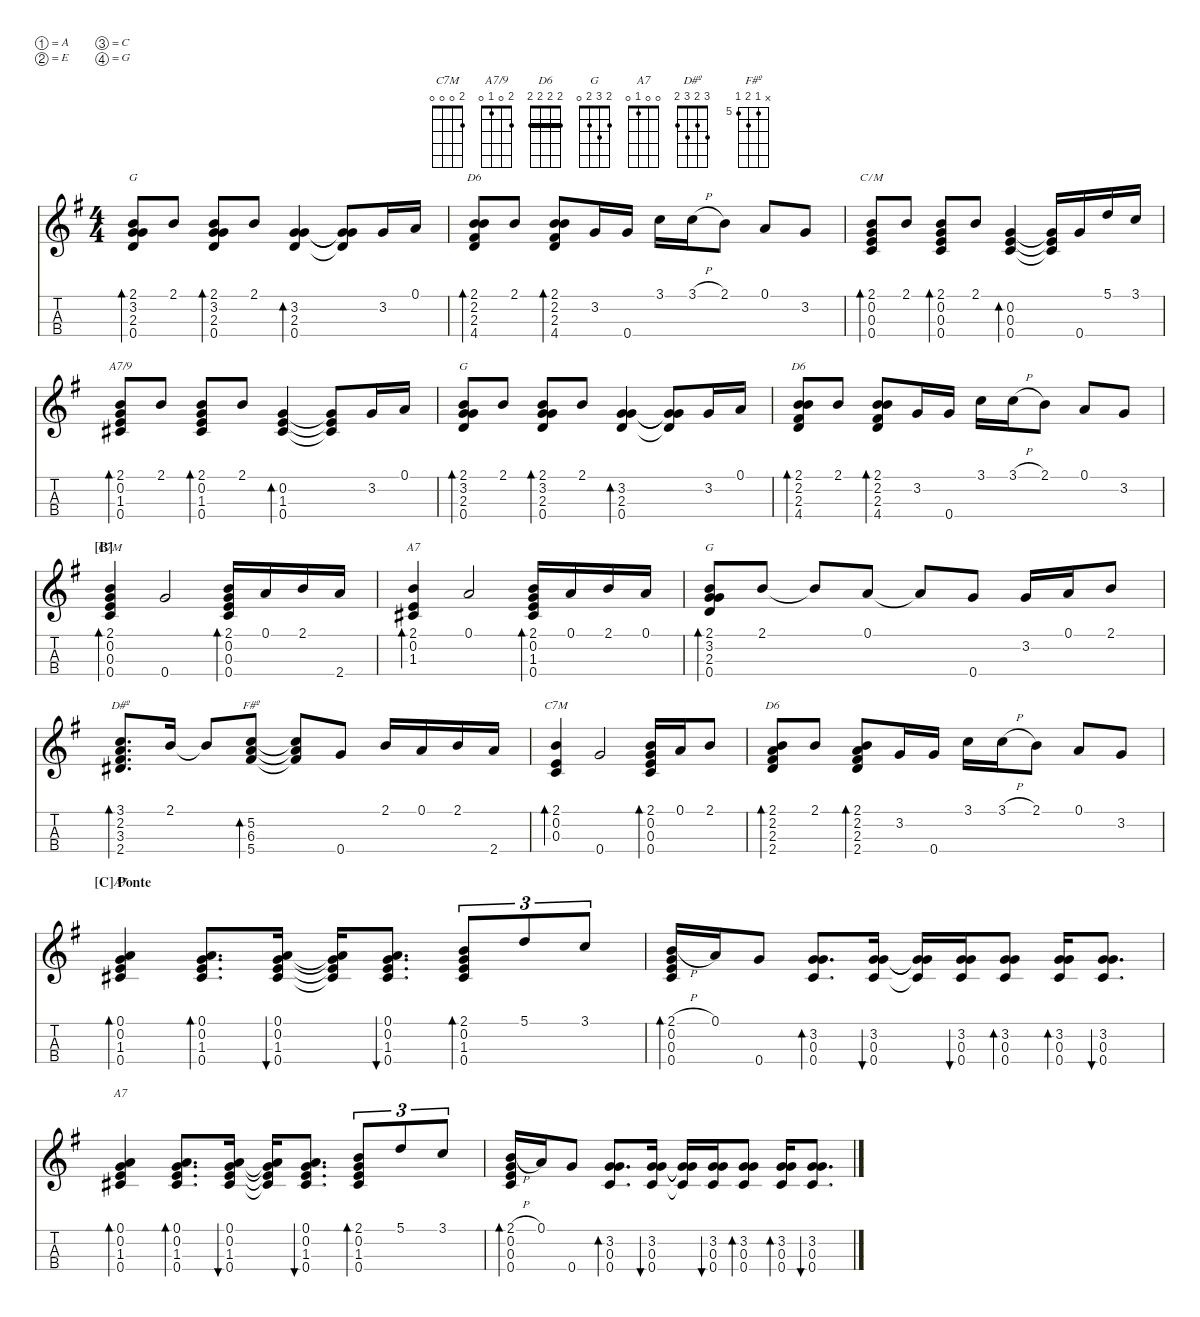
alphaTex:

\defaultSystemsLayout 4
\hideDynamics
\bracketExtendMode nobrackets
\otherSystemsTrackNameOrientation horizontal
\defaultBarNumberDisplay Hide
\track ("Ukulele" " ") {defaultSystemsLayout 4 instrument acousticguitarnylon}
\staff {score tabs}
\tuning (A4 E4 C4 G4)
\displaytranspose 0
\chord ("C7M" 2 0 0 0)
\chord ("A7/9" 2 0 1 0)
\chord ("D6" 2 2 2 4) {barre (2 2)}
\chord ("G" 2 3 2 0)
\chord ("A7" 2 0 1 x)
\chord ("D6" 2 2 2 2) {barre (2 2 2)}
\chord ("D#º" 3 2 3 2)
\chord ("F#º" x 5 6 5) {firstfret 5}
\chord ("A7" 0 0 1 0)
\ts (4 4)
\tempo (62 hide)
\clef g2
\ks g
(2.3{acc forcenatural} 3.2{acc forcenatural} 0.4{acc forcenatural} 2.1{acc forcenatural}).8{bd 48 ch "G" dy mf beam Up} 2.1{acc forcenatural}.8{beam Up} (2.3{acc forcenatural} 3.2{acc forcenatural} 0.4{acc forcenatural} 2.1{acc forcenatural}).8{bd 44 beam Up} 2.1{acc forcenatural}.8{beam Up} (2.3{acc forcenatural} 3.2{acc forcenatural} 0.4{acc forcenatural}).4{bd 42 beam Up} (3.2{t acc forcenatural} 2.3{t acc forcenatural} 0.4{t acc forcenatural}).8{beam Up} 3.2{acc forcenatural}.16{beam Up} 0.1{acc forcenatural}.16{beam Up} |
(2.3{acc forcenatural} 2.2{acc #} 4.4{acc forcenatural} 2.1{acc forcenatural}).8{bd 45 ch "D6" beam Up} 2.1{acc forcenatural}.8{beam Up} (2.3{acc forcenatural} 2.2{acc #} 4.4{acc forcenatural} 2.1{acc forcenatural}).8{bd 47 beam Up} 3.2{acc forcenatural}.16{beam Up} 0.4{acc forcenatural}.16{beam Up} 3.1{acc forcenatural}.16{beam Down} 3.1{h acc forcenatural}.16{beam Down} 2.1{acc forcenatural}.8{beam Down} 0.1{acc forcenatural}.8{beam Up} 3.2{acc forcenatural}.8{beam Up} |
(0.3{acc forcenatural} 0.2{acc forcenatural} 0.4{acc forcenatural} 2.1{acc forcenatural}).8{bd 47 ch "C7M" beam Up} 2.1{acc forcenatural}.8{beam Up} (0.3{acc forcenatural} 0.2{acc forcenatural} 0.4{acc forcenatural} 2.1{acc forcenatural}).8{bd 53 beam Up} 2.1{acc forcenatural}.8{beam Up} (0.3{acc forcenatural} 0.2{acc forcenatural} 0.4{acc forcenatural}).4{bd 52 beam Up} (0.2{t acc forcenatural} 0.3{t acc forcenatural} 0.4{t acc forcenatural}).16{beam Up} 0.4{acc forcenatural}.16{beam Up} 5.1{acc forcenatural}.16{beam Up} 3.1{acc forcenatural}.16{beam Up} |
(1.3{acc #} 0.2{acc forcenatural} 0.4{acc forcenatural} 2.1{acc forcenatural}).8{bd 48 ch "A7/9" beam Up} 2.1{acc forcenatural}.8{beam Up} (1.3{acc #} 0.2{acc forcenatural} 0.4{acc forcenatural} 2.1{acc forcenatural}).8{bd 47 beam Up} 2.1{acc forcenatural}.8{beam Up} (1.3{acc #} 0.2{acc forcenatural} 0.4{acc forcenatural}).4{bd 39 beam Up} (0.2{t acc forcenatural} 1.3{t acc #} 0.4{t acc forcenatural}).8{beam Up} 3.2{acc forcenatural}.16{beam Up} 0.1{acc forcenatural}.16{beam Up} |
(2.3{acc forcenatural} 3.2{acc forcenatural} 0.4{acc forcenatural} 2.1{acc forcenatural}).8{bd 48 ch "G" beam Up} 2.1{acc forcenatural}.8{beam Up} (2.3{acc forcenatural} 3.2{acc forcenatural} 0.4{acc forcenatural} 2.1{acc forcenatural}).8{bd 44 beam Up} 2.1{acc forcenatural}.8{beam Up} (2.3{acc forcenatural} 3.2{acc forcenatural} 0.4{acc forcenatural}).4{bd 42 beam Up} (3.2{t acc forcenatural} 2.3{t acc forcenatural} 0.4{t acc forcenatural}).8{beam Up} 3.2{acc forcenatural}.16{beam Up} 0.1{acc forcenatural}.16{beam Up} |
(2.3{acc forcenatural} 2.2{acc #} 4.4{acc forcenatural} 2.1{acc forcenatural}).8{bd 45 ch "D6" beam Up} 2.1{acc forcenatural}.8{beam Up} (2.3{acc forcenatural} 2.2{acc #} 4.4{acc forcenatural} 2.1{acc forcenatural}).8{bd 47 beam Up} 3.2{acc forcenatural}.16{beam Up} 0.4{acc forcenatural}.16{beam Up} 3.1{acc forcenatural}.16{beam Down} 3.1{h acc forcenatural}.16{beam Down} 2.1{acc forcenatural}.8{beam Down} 0.1{acc forcenatural}.8{beam Up} 3.2{acc forcenatural}.8{beam Up} |
\section ("B" "")
(0.3{acc forcenatural} 0.2{acc forcenatural} 0.4{acc forcenatural} 2.1{acc forcenatural}).4{bd 44 ch "C7M" beam Up} 0.4{acc forcenatural}.2{beam Up} (0.3{acc forcenatural} 0.2{acc forcenatural} 0.4{acc forcenatural} 2.1{acc forcenatural}).16{bd 34 beam Up} 0.1{acc forcenatural}.16{beam Up} 2.1{acc forcenatural}.16{beam Up} 2.4{acc forcenatural}.16{beam Up} |
(1.3{acc #} 0.2{acc forcenatural} 2.1{acc forcenatural}).4{bd 44 ch "A7" beam Up} 0.1{acc forcenatural}.2{beam Up} (1.3{acc #} 0.2{acc forcenatural} 0.4{acc forcenatural} 2.1{acc forcenatural}).16{bd 34 beam Up} 0.1{acc forcenatural}.16{beam Up} 2.1{acc forcenatural}.16{beam Up} 0.1{acc forcenatural}.16{beam Up} |
(2.3{acc forcenatural} 3.2{acc forcenatural} 0.4{acc forcenatural} 2.1{acc forcenatural}).8{bd 36 ch "G" beam Up} 2.1{acc forcenatural}.8{beam Up} 2.1{t acc forcenatural}.8{beam Up} 0.1{acc forcenatural}.8{beam Up} 0.1{t acc forcenatural}.8{beam Up} 0.4{acc forcenatural}.8{beam Up} 3.2{acc forcenatural}.16{beam Up} 0.1{acc forcenatural}.16{beam Up} 2.1{acc forcenatural}.8{beam Up} |
(3.3{acc #} 2.2{acc #} 2.4{acc forcenatural} 3.1{acc forcenatural}).8{d bd 35 ch "D#º" beam Up} 2.1{acc forcenatural}.16{beam Up} 2.1{t acc forcenatural}.8{beam Up} (6.3{acc #} 5.2{acc forcenatural} 5.4{acc forcenatural}).8{bd 34 ch "F#º" beam Up} (5.4{t acc forcenatural} 5.2{t acc forcenatural} 6.3{t acc #}).8{beam Up} 0.4{acc forcenatural}.8{beam Up} 2.1{acc forcenatural}.16{beam Up} 0.1{acc forcenatural}.16{beam Up} 2.1{acc forcenatural}.16{beam Up} 2.4{acc forcenatural}.16{beam Up} |
(0.3{acc forcenatural} 0.2{acc forcenatural} 2.1{acc forcenatural}).4{bd 39 ch "C7M" beam Up} 0.4{acc forcenatural}.2{beam Up} (0.3{acc forcenatural} 0.2{acc forcenatural} 0.4{acc forcenatural} 2.1{acc forcenatural}).16{bd 33 beam Up} 0.1{acc forcenatural}.16{beam Up} 2.1{acc forcenatural}.8{beam Up} |
(2.3{acc forcenatural} 2.2{acc #} 2.4{acc forcenatural} 2.1{acc forcenatural}).8{bd 37 ch "D6" beam Up} 2.1{acc forcenatural}.8{beam Up} (2.3{acc forcenatural} 2.2{acc #} 2.4{acc forcenatural} 2.1{acc forcenatural}).8{bd 36 beam Up} 3.2{acc forcenatural}.16{beam Up} 0.4{acc forcenatural}.16{beam Up} 3.1{acc forcenatural}.16{beam Down} 3.1{h acc forcenatural}.16{beam Down} 2.1{acc forcenatural}.8{beam Down} 0.1{acc forcenatural}.8{beam Up} 3.2{acc forcenatural}.8{beam Up} |
\section ("C" "Ponte")
(1.3{acc #} 0.2{acc forcenatural} 0.1{acc forcenatural} 0.4{acc forcenatural}).4{bd 44 ch "A7" beam Up} (1.3{acc #} 0.2{acc forcenatural} 0.1{acc forcenatural} 0.4{acc forcenatural}).8{d bd 44 beam Up} (1.3{acc #} 0.2{acc forcenatural} 0.1{acc forcenatural} 0.4{acc forcenatural}).16{bu 43 beam Up} (1.3{t acc #} 0.4{t acc forcenatural} 0.1{t acc forcenatural} 0.2{t acc forcenatural}).16{beam Up} (1.3{acc #} 0.2{acc forcenatural} 0.1{acc forcenatural} 0.4{acc forcenatural}).8{d bu 43 beam Up} (1.3{acc #} 0.2{acc forcenatural} 2.1{acc forcenatural} 0.4{acc forcenatural}).8{tu (3 2) bd 44 beam Up} 5.1{acc forcenatural}.8{tu (3 2) beam Up} 3.1{acc forcenatural}.8{tu (3 2) beam Up} |
(0.3{acc forcenatural} 0.2{acc forcenatural} 0.4{acc forcenatural} 2.1{h acc forcenatural}).16{bd 47 beam Up} 0.1{acc forcenatural}.16{beam Up} 0.4{acc forcenatural}.8{beam Up} (0.4{acc forcenatural} 3.2{acc forcenatural} 0.3{acc forcenatural}).8{d bd 42 beam Up} (0.4{acc forcenatural} 3.2{acc forcenatural} 0.3{acc forcenatural}).16{bu 41 beam Up} (3.2{t acc forcenatural} 0.3{t acc forcenatural} 0.4{t acc forcenatural}).16{beam Up} (0.4{acc forcenatural} 3.2{acc forcenatural} 0.3{acc forcenatural}).16{bu 40 beam Up} (0.4{acc forcenatural} 3.2{acc forcenatural} 0.3{acc forcenatural}).8{bd 39 beam Up} (0.4{acc forcenatural} 3.2{acc forcenatural} 0.3{acc forcenatural}).16{bd 39 beam Up} (0.4{acc forcenatural} 3.2{acc forcenatural} 0.3{acc forcenatural}).8{d bu 38 beam Up} |
(1.3{acc #} 0.2{acc forcenatural} 0.1{acc forcenatural} 0.4{acc forcenatural}).4{bd 44 ch "A7" beam Up} (1.3{acc #} 0.2{acc forcenatural} 0.1{acc forcenatural} 0.4{acc forcenatural}).8{d bd 44 beam Up} (1.3{acc #} 0.2{acc forcenatural} 0.1{acc forcenatural} 0.4{acc forcenatural}).16{bu 43 beam Up} (1.3{t acc #} 0.4{t acc forcenatural} 0.1{t acc forcenatural} 0.2{t acc forcenatural}).16{beam Up} (1.3{acc #} 0.2{acc forcenatural} 0.1{acc forcenatural} 0.4{acc forcenatural}).8{d bu 43 beam Up} (1.3{acc #} 0.2{acc forcenatural} 2.1{acc forcenatural} 0.4{acc forcenatural}).8{tu (3 2) bd 44 beam Up} 5.1{acc forcenatural}.8{tu (3 2) beam Up} 3.1{acc forcenatural}.8{tu (3 2) beam Up} |
(0.3{acc forcenatural} 0.2{acc forcenatural} 0.4{acc forcenatural} 2.1{h acc forcenatural}).16{bd 47 beam Up} 0.1{acc forcenatural}.16{beam Up} 0.4{acc forcenatural}.8{beam Up} (0.4{acc forcenatural} 3.2{acc forcenatural} 0.3{acc forcenatural}).8{d bd 42 beam Up} (0.4{acc forcenatural} 3.2{acc forcenatural} 0.3{acc forcenatural}).16{bu 41 beam Up} (3.2{t acc forcenatural} 0.3{t acc forcenatural} 0.4{t acc forcenatural}).16{beam Up} (0.4{acc forcenatural} 3.2{acc forcenatural} 0.3{acc forcenatural}).16{bu 40 beam Up} (0.4{acc forcenatural} 3.2{acc forcenatural} 0.3{acc forcenatural}).8{bd 39 beam Up} (0.4{acc forcenatural} 3.2{acc forcenatural} 0.3{acc forcenatural}).16{bd 39 beam Up} (0.4{acc forcenatural} 3.2{acc forcenatural} 0.3{acc forcenatural}).8{d bu 38 beam Up}
